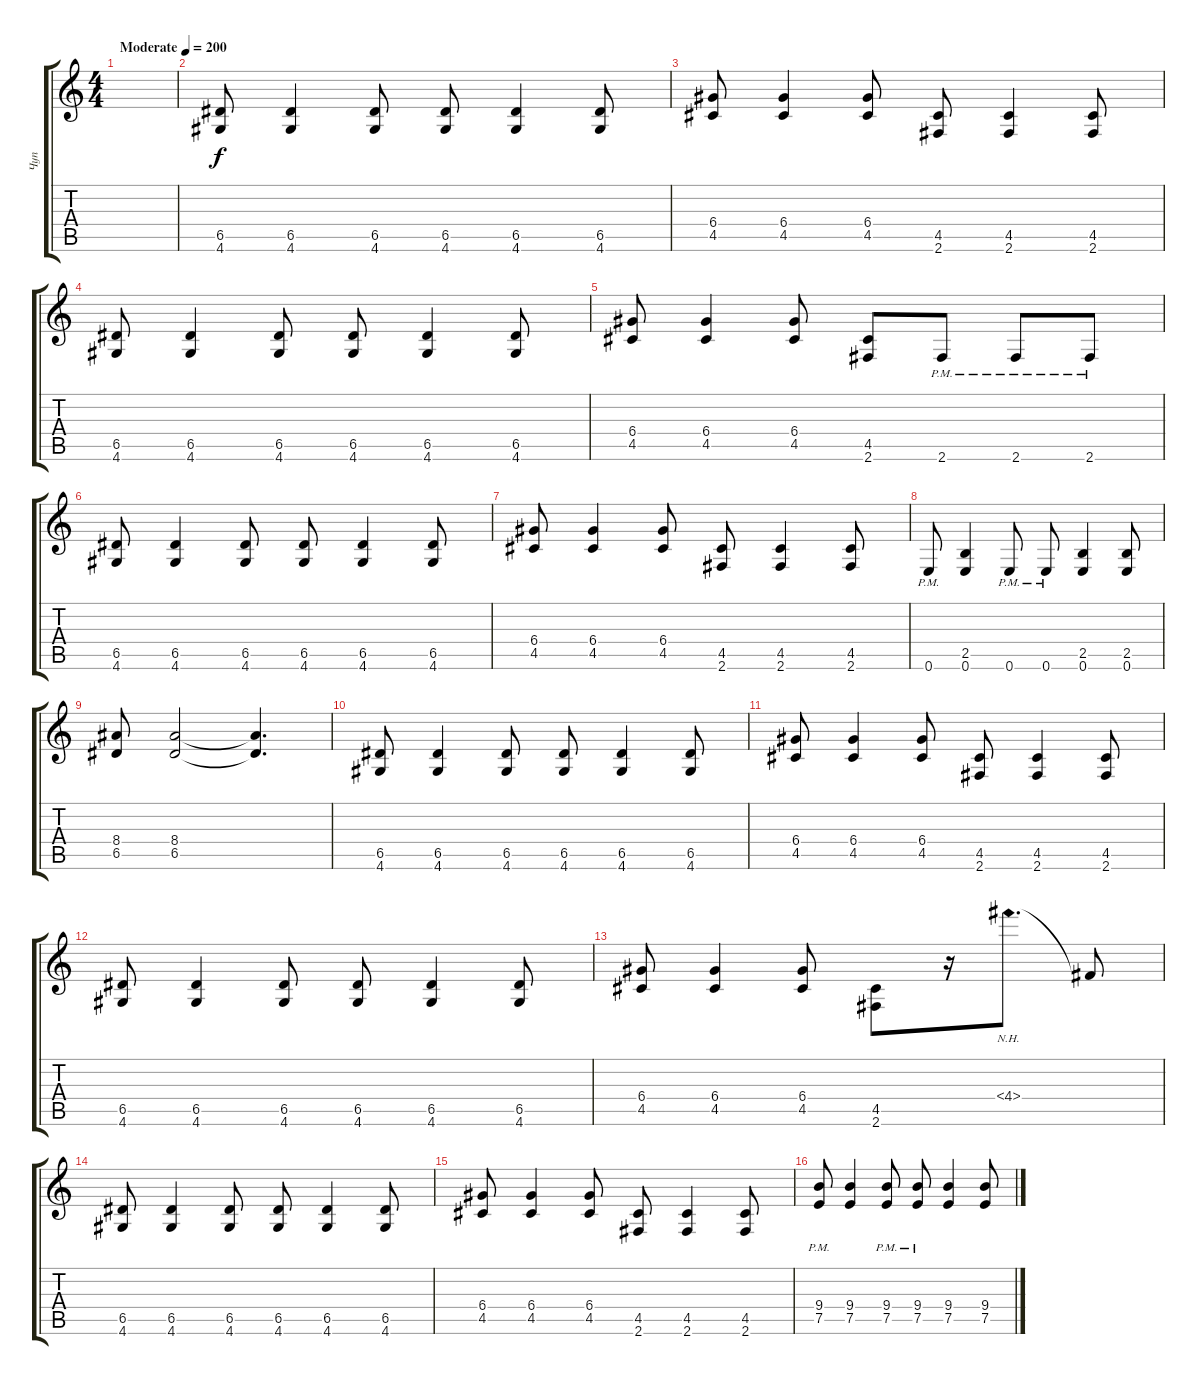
\track ("Чуп" "Чуп") {instrument distortionguitar}
\staff {score tabs}
\tuning (E4 B3 G3 D3 A2 E2) {hide}
\ts (4 4)
\tempo (200 "Moderate")
\clef g2
\ks c
|
(6.5 4.6).8 (6.5 4.6).4 (6.5 4.6).8 (6.5 4.6).8 (6.5 4.6).4 (6.5 4.6).8 |
(6.4 4.5).8 (6.4 4.5).4 (6.4 4.5).8 (4.5 2.6).8 (4.5 2.6).4 (4.5 2.6).8 |
(6.5 4.6).8 (6.5 4.6).4 (6.5 4.6).8 (6.5 4.6).8 (6.5 4.6).4 (6.5 4.6).8 |
(6.4 4.5).8 (6.4 4.5).4 (6.4 4.5).8 (4.5 2.6).8 2.6{pm}.8 2.6{pm}.8 2.6{pm}.8 |
(6.5 4.6).8 (6.5 4.6).4 (6.5 4.6).8 (6.5 4.6).8 (6.5 4.6).4 (6.5 4.6).8 |
(6.4 4.5).8 (6.4 4.5).4 (6.4 4.5).8 (4.5 2.6).8 (4.5 2.6).4 (4.5 2.6).8 |
0.6{pm}.8 (2.5 0.6).4 0.6{pm}.8 0.6{pm}.8 (2.5 0.6).4 (2.5 0.6).8 |
(8.4 6.5).8 (8.4 6.5).2 (8.4{t} 6.5{t}).4{d} |
(6.5 4.6).8 (6.5 4.6).4 (6.5 4.6).8 (6.5 4.6).8 (6.5 4.6).4 (6.5 4.6).8 |
(6.4 4.5).8 (6.4 4.5).4 (6.4 4.5).8 (4.5 2.6).8 (4.5 2.6).4 (4.5 2.6).8 |
(6.5 4.6).8 (6.5 4.6).4 (6.5 4.6).8 (6.5 4.6).8 (6.5 4.6).4 (6.5 4.6).8 |
(6.4 4.5).8 (6.4 4.5).4 (6.4 4.5).8 (4.5 2.6).8 r.16 4.4{nh}.8{d} 4.4{t}.8 |
(6.5 4.6).8 (6.5 4.6).4 (6.5 4.6).8 (6.5 4.6).8 (6.5 4.6).4 (6.5 4.6).8 |
(6.4 4.5).8 (6.4 4.5).4 (6.4 4.5).8 (4.5 2.6).8 (4.5 2.6).4 (4.5 2.6).8 |
(9.4{pm} 7.5{pm}).8 (9.4 7.5).4 (9.4{pm} 7.5{pm}).8 (9.4{pm} 7.5{pm}).8 (9.4 7.5).4 (9.4 7.5).8
